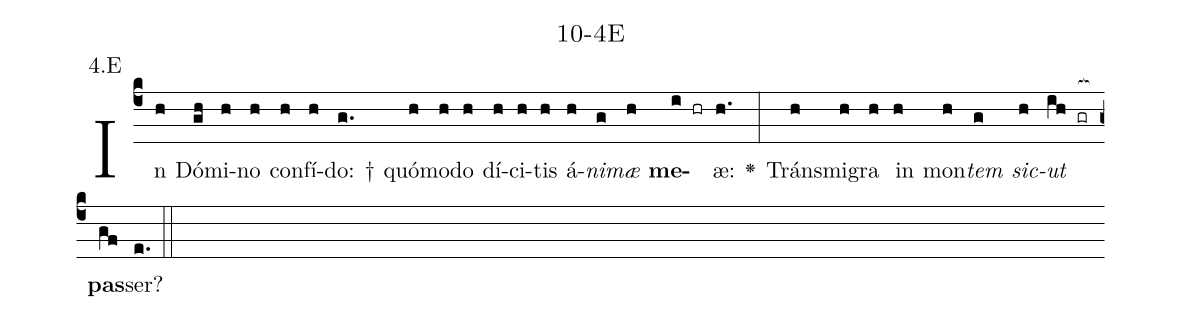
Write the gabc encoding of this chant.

name: 10-4E;
annotation: 4.E;
%%
(c4)In(h) Dó(gh)mi(h)no(h) con(h)fí(h)do: †(g.) quó(h)mo(h)do(h) dí(h)ci(h)tis(h) á(h)<i>ni</i>(g)<i>mæ</i>(h) <b>me</b>(i hr)æ:(h.) <v>\greheightstar</v>(:) Tráns(h)mi(h)gra(h) in(h) mon(h)<i>tem</i>(g) <i>sic</i>(h)<i>ut</i>(ih gr[ocb:1{]) <b>pas</b>(gf[ocb:0}])ser?(e.) (::)


%E(h) u(g) o(h) u(ih) a(gf) e.(e.) (::)
